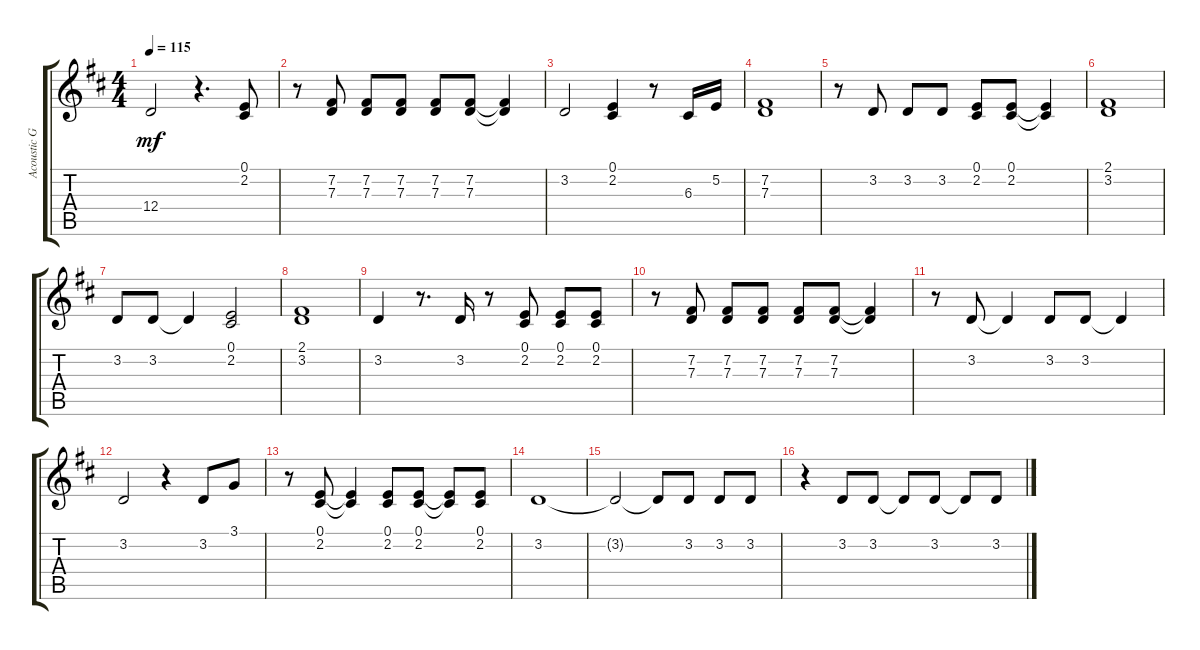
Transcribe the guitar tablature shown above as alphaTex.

\track ("Acoustic Grand Piano (Staff 1)" "Acoustic G") {instrument acousticgrandpiano}
\staff {score tabs}
\tuning (E4 B3 G3 D3 A2 E2) {hide}
\ts (4 4)
\tempo 115
\clef g2
\ks bminor
12.4.2{dy mf} r.4{d} (0.1 2.2).8 |
r.8 (7.2 7.3).8 (7.2 7.3).8 (7.2 7.3).8 (7.2 7.3).8 (7.2 7.3).8 (7.2{t} 7.3{t}).4 |
3.2.2 (0.1 2.2).4 r.8 6.3.16 5.2.16 |
(7.2 7.3).1 |
r.8 3.2.8 3.2.8 3.2.8 (0.1 2.2).8 (0.1 2.2).8 (0.1{t} 2.2{t}).4 |
(2.1 3.2).1 |
3.2.8 3.2.8 3.2{t}.4 (0.1 2.2).2 |
(2.1 3.2).1 |
3.2.4 r.8{d} 3.2.16 r.8 (0.1 2.2).8 (0.1 2.2).8 (0.1 2.2).8 |
r.8 (7.2 7.3).8 (7.2 7.3).8 (7.2 7.3).8 (7.2 7.3).8 (7.2 7.3).8 (7.2{t} 7.3{t}).4 |
r.8 3.2.8 3.2{t}.4 3.2.8 3.2.8 3.2{t}.4 |
3.2.2 r.4 3.2.8 3.1.8 |
r.8 (0.1 2.2).8 (0.1{t} 2.2{t}).4 (0.1 2.2).8 (0.1 2.2).8 (0.1{t} 2.2{t}).8 (0.1 2.2).8 |
3.2.1 |
3.2{t}.2 3.2{t}.8 3.2.8 3.2.8 3.2.8 |
r.4 3.2.8 3.2.8 3.2{t}.8 3.2.8 3.2{t}.8 3.2.8
